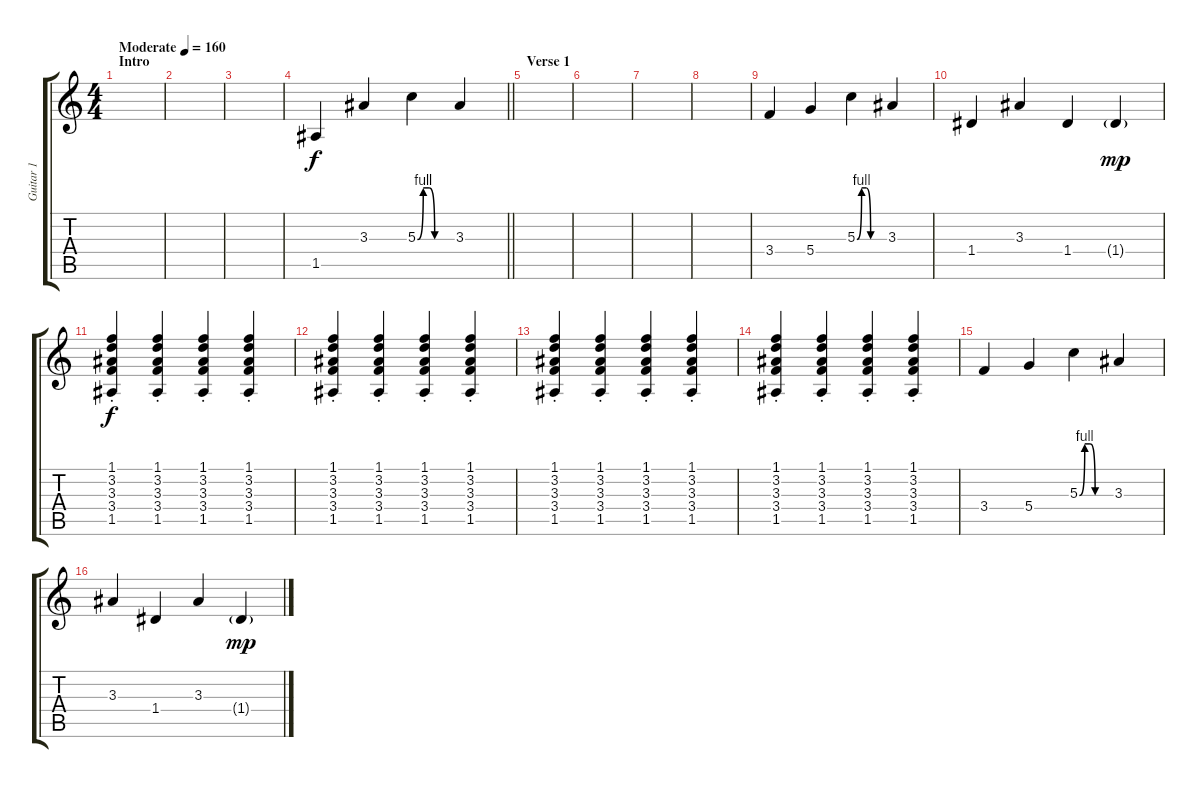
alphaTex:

\track ("Guitar 1" "Guitar 1") {instrument overdrivenguitar}
\staff {score tabs}
\tuning (E4 B3 G3 D3 A2 D2) {hide}
\ts (4 4)
\section ("" "Intro")
\tempo (160 "Moderate")
\clef g2
\ks c
|
|
|
\barLineRight lightlight
1.5.4 3.3.4 5.3{be (custom 0 0 10 4 20 4 30 0 60 0)}.4 3.3.4 |
\section ("" "Verse 1")
|
|
|
|
3.4.4 5.4.4 5.3{be (custom 0 0 10 4 20 4 30 0 60 0)}.4 3.3.4 |
1.4.4 3.3.4 1.4.4 1.4{g}.4{dy mp} |
(1.1{st} 3.2{st} 3.3{st} 3.4{st} 1.5{st}).4{dy f volume 12 instrument electricguitarclean} (1.1{st} 3.2{st} 3.3{st} 3.4{st} 1.5{st}).4 (1.1{st} 3.2{st} 3.3{st} 3.4{st} 1.5{st}).4 (1.1{st} 3.2{st} 3.3{st} 3.4{st} 1.5{st}).4 |
(1.1{st} 3.2{st} 3.3{st} 3.4{st} 1.5{st}).4 (1.1{st} 3.2{st} 3.3{st} 3.4{st} 1.5{st}).4 (1.1{st} 3.2{st} 3.3{st} 3.4{st} 1.5{st}).4 (1.1{st} 3.2{st} 3.3{st} 3.4{st} 1.5{st}).4 |
(1.1{st} 3.2{st} 3.3{st} 3.4{st} 1.5{st}).4 (1.1{st} 3.2{st} 3.3{st} 3.4{st} 1.5{st}).4 (1.1{st} 3.2{st} 3.3{st} 3.4{st} 1.5{st}).4 (1.1{st} 3.2{st} 3.3{st} 3.4{st} 1.5{st}).4 |
(1.1{st} 3.2{st} 3.3{st} 3.4{st} 1.5{st}).4 (1.1{st} 3.2{st} 3.3{st} 3.4{st} 1.5{st}).4 (1.1{st} 3.2{st} 3.3{st} 3.4{st} 1.5{st}).4 (1.1{st} 3.2{st} 3.3{st} 3.4{st} 1.5{st}).4 |
3.4.4{volume 16 instrument overdrivenguitar} 5.4.4 5.3{be (custom 0 0 10 4 20 4 30 0 60 0)}.4 3.3.4 |
3.3.4 1.4.4 3.3.4 1.4{g}.4{dy mp}
